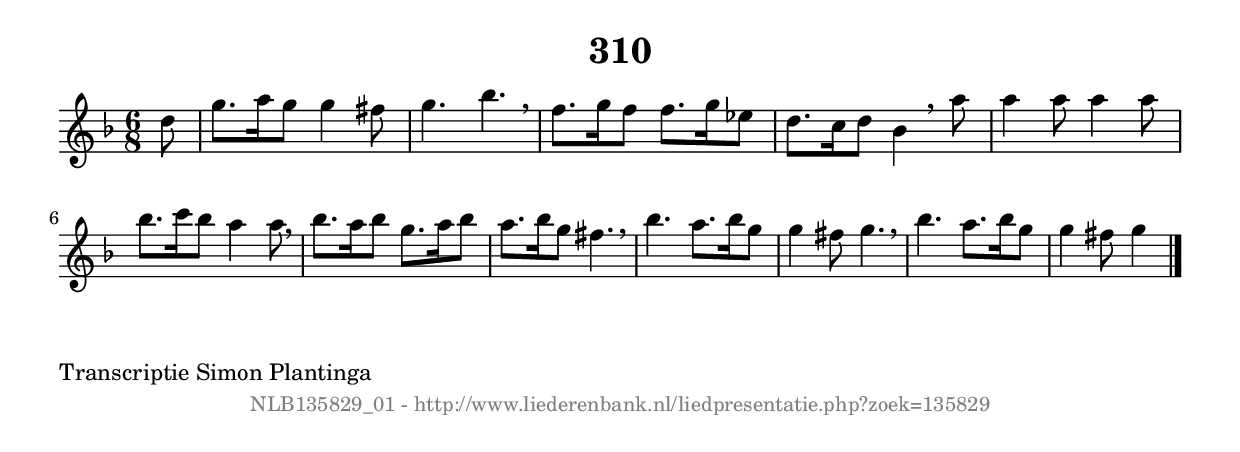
%
% produced by wce2krn 1.64 (7 June 2014)
%
\version"2.16"
#(append! paper-alist '(("long" . (cons (* 210 mm) (* 2000 mm)))))
#(set-default-paper-size "long")
sb = {\breathe}
mBreak = {\breathe }
bBreak = {\breathe }
x = {\once\override NoteHead #'style = #'cross }
gl=\glissando
itime={\override Staff.TimeSignature #'stencil = ##f }
ficta = {\once\set suggestAccidentals = ##t}
fine = {\once\override Score.RehearsalMark #'self-alignment-X = #1 \mark \markup {\italic{Fine}}}
dc = {\once\override Score.RehearsalMark #'self-alignment-X = #1 \mark \markup {\italic{D.C.}}}
dcf = {\once\override Score.RehearsalMark #'self-alignment-X = #1 \mark \markup {\italic{D.C. al Fine}}}
dcc = {\once\override Score.RehearsalMark #'self-alignment-X = #1 \mark \markup {\italic{D.C. al Coda}}}
ds = {\once\override Score.RehearsalMark #'self-alignment-X = #1 \mark \markup {\italic{D.S.}}}
dsf = {\once\override Score.RehearsalMark #'self-alignment-X = #1 \mark \markup {\italic{D.S. al Fine}}}
dsc = {\once\override Score.RehearsalMark #'self-alignment-X = #1 \mark \markup {\italic{D.S. al Coda}}}
pv = {\set Score.repeatCommands = #'((volta "1"))}
sv = {\set Score.repeatCommands = #'((volta "2"))}
tv = {\set Score.repeatCommands = #'((volta "3"))}
qv = {\set Score.repeatCommands = #'((volta "4"))}
xv = {\set Score.repeatCommands = #'((volta #f))}
\header{ tagline = ""
title = "310"
}
\score {{
\key g \dorian
\relative g'
{
\set melismaBusyProperties = #'()
\partial 32*4
\time 6/8
\tempo 4=120
\override Score.MetronomeMark #'transparent = ##t
\override Score.RehearsalMark #'break-visibility = #(vector #t #t #f)
d'8 | g8. a16 g8 g4 fis8 | g4. bes4. \sb | f8. g16 f8 f8. g16 ees8 | d8. c16 d8 bes4 \bar ":|:" \bBreak
a'8 | a4 a8 a4 a8 | bes8. c16 bes8 a4 a8 \sb | bes8. a16 bes8 g8. a16 bes8 | a8. bes16 g8 fis4. | \mBreak \bar "|"
bes4. a8. bes16 g8 | g4 fis8 g4. \sb | bes4. a8. bes16 g8 | g4 fis8 g4 \bar "|."
 }}
 \midi { }
 \layout {
            indent = 0.0\cm
}
}
\markup { \wordwrap-string #" 
Transcriptie Simon Plantinga
"}
\markup { \vspace #0 } \markup { \with-color #grey \fill-line { \center-column { \smaller "NLB135829_01 - http://www.liederenbank.nl/liedpresentatie.php?zoek=135829" } } }
